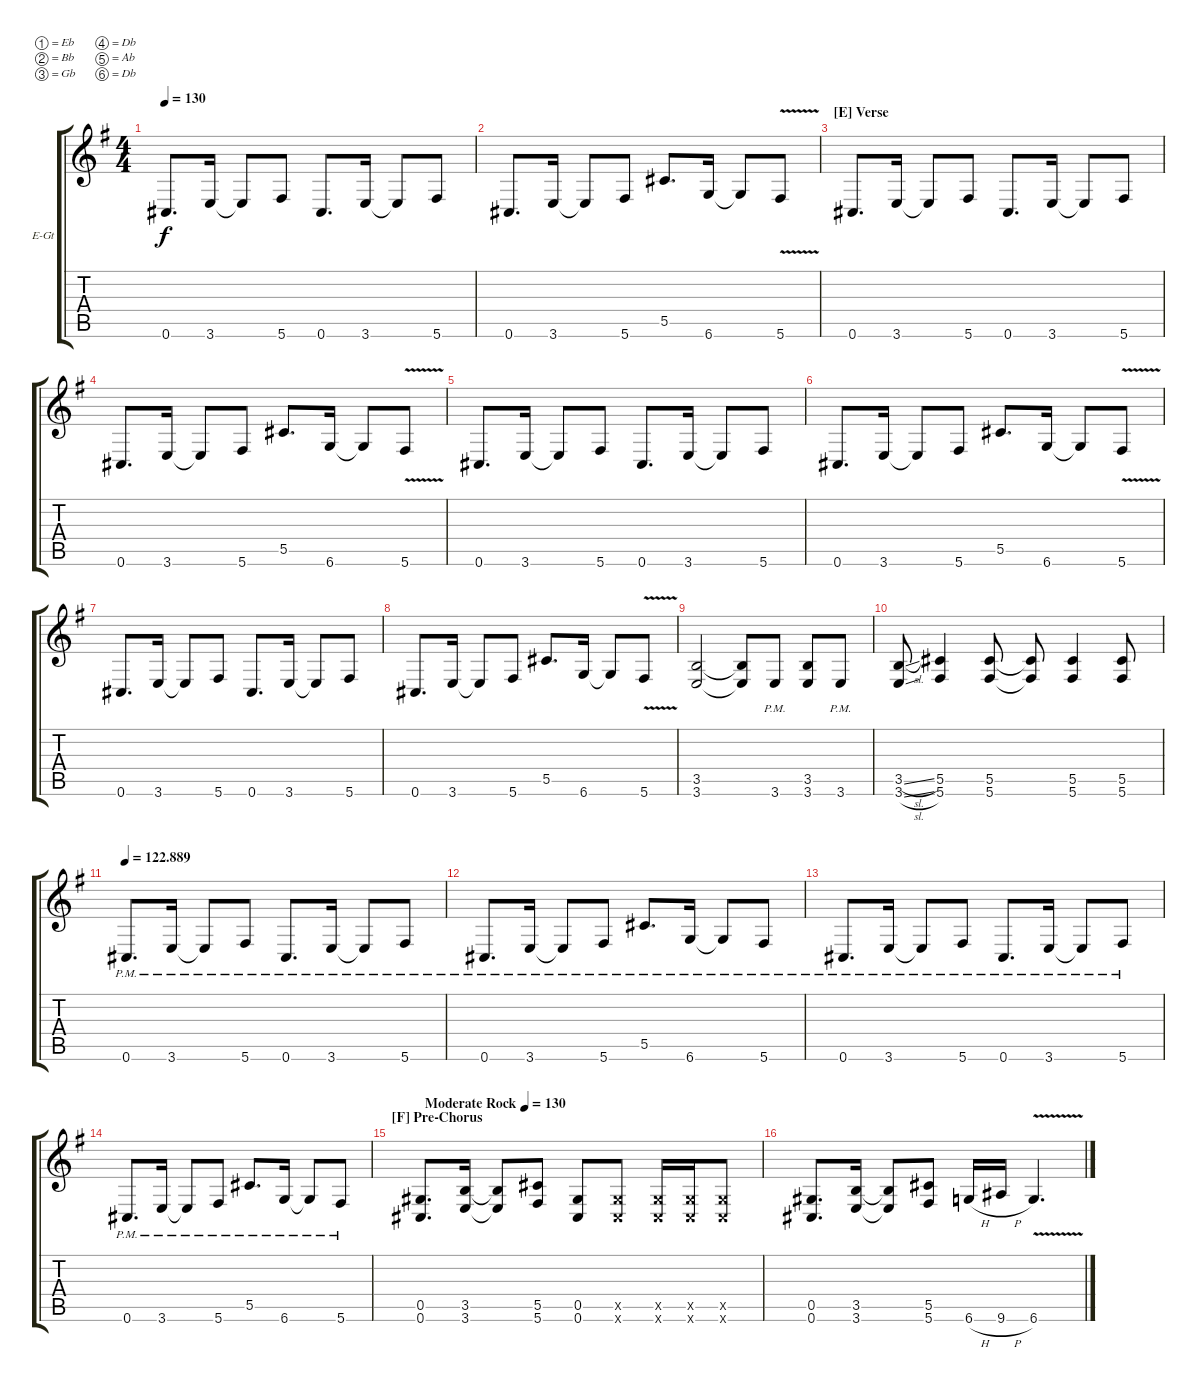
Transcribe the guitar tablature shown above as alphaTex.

\bracketExtendMode groupsimilarinstruments
\firstSystemTrackNameOrientation horizontal
\otherSystemsTrackNameOrientation horizontal
\track ("Gt 2" "E-Gt") {instrument distortionguitar}
\staff {score tabs}
\tuning (Eb4 Bb3 Gb3 Db3 Ab2 Db2)
\ts (4 4)
\tempo 130
\clef g2
\scale
1.05549
\ks g
0.6.8{d dy f} 3.6.16 3.6{t}.8 5.6.8 0.6.8{d} 3.6.16 3.6{t}.8 5.6.8 |
\scale
0.944515 0.6.8{d} 3.6.16 3.6{t}.8 5.6.8 5.5.8{d} 6.6.16 6.6{t}.8 5.6{v}.8 |
\section ("E" "Verse")
\scale
1.05549 0.6.8{d} 3.6.16 3.6{t}.8 5.6.8 0.6.8{d} 3.6.16 3.6{t}.8 5.6.8 |
\scale
0.944515 0.6.8{d} 3.6.16 3.6{t}.8 5.6.8 5.5.8{d} 6.6.16 6.6{t}.8 5.6{v}.8 |
\scale
1.05549 0.6.8{d} 3.6.16 3.6{t}.8 5.6.8 0.6.8{d} 3.6.16 3.6{t}.8 5.6.8 |
\scale
0.944515 0.6.8{d} 3.6.16 3.6{t}.8 5.6.8 5.5.8{d} 6.6.16 6.6{t}.8 5.6{v}.8 |
\scale
1.05549 0.6.8{d} 3.6.16 3.6{t}.8 5.6.8 0.6.8{d} 3.6.16 3.6{t}.8 5.6.8 |
\scale
0.944515 0.6.8{d} 3.6.16 3.6{t}.8 5.6.8 5.5.8{d} 6.6.16 6.6{t}.8 5.6{v}.8 |
\scale
1.05549 (3.6 3.5).2 (3.6{t} 3.5{t}).8 3.6{pm}.8 (3.6 3.5).8 3.6{pm}.8 |
\scale
0.944515 (3.6{sl} 3.5{sl}).8 (5.6 5.5).4 (5.6 5.5).8 (5.6{t} 5.5{t}).8 (5.6 5.5).4 (5.6 5.5).8 |
\tempo
122.889
\scale
1.05549 0.6{pm}.8{d} 3.6{pm}.16 3.6{pm t}.8 5.6{pm}.8 0.6{pm}.8{d} 3.6{pm}.16 3.6{pm t}.8 5.6{pm}.8 |
\scale
0.944515 0.6{pm}.8{d} 3.6{pm}.16 3.6{pm t}.8 5.6{pm}.8 5.5{pm}.8{d} 6.6{pm}.16 6.6{pm t}.8 5.6{pm}.8 |
\scale
1.05549 0.6{pm}.8{d} 3.6{pm}.16 3.6{pm t}.8 5.6{pm}.8 0.6{pm}.8{d} 3.6{pm}.16 3.6{pm t}.8 5.6{pm}.8 |
\scale
0.944515 0.6{pm}.8{d} 3.6{pm}.16 3.6{pm t}.8 5.6{pm}.8 5.5{pm}.8{d} 6.6{pm}.16 6.6{pm t}.8 5.6{pm}.8 |
\section ("F" "Pre-Chorus")
\tempo (130 "Moderate Rock" 0.0125)
\scale
1.05549 (0.5 0.6).8{d} (3.5 3.6).16 (3.5{t} 3.6{t}).8 (5.5 5.6).8 (0.5 0.6).8 (0.6{x} 0.5{x}).8 (0.6{x} 0.5{x}).16 (0.6{x} 0.5{x}).16 (0.6{x} 0.5{x}).8 |
\scale
0.944515 (0.5 0.6).8{d} (3.5 3.6).16 (3.5{t} 3.6{t}).8 (5.5 5.6).8 6.6{h}.16 9.6{h}.16 6.6{v}.4{d}
